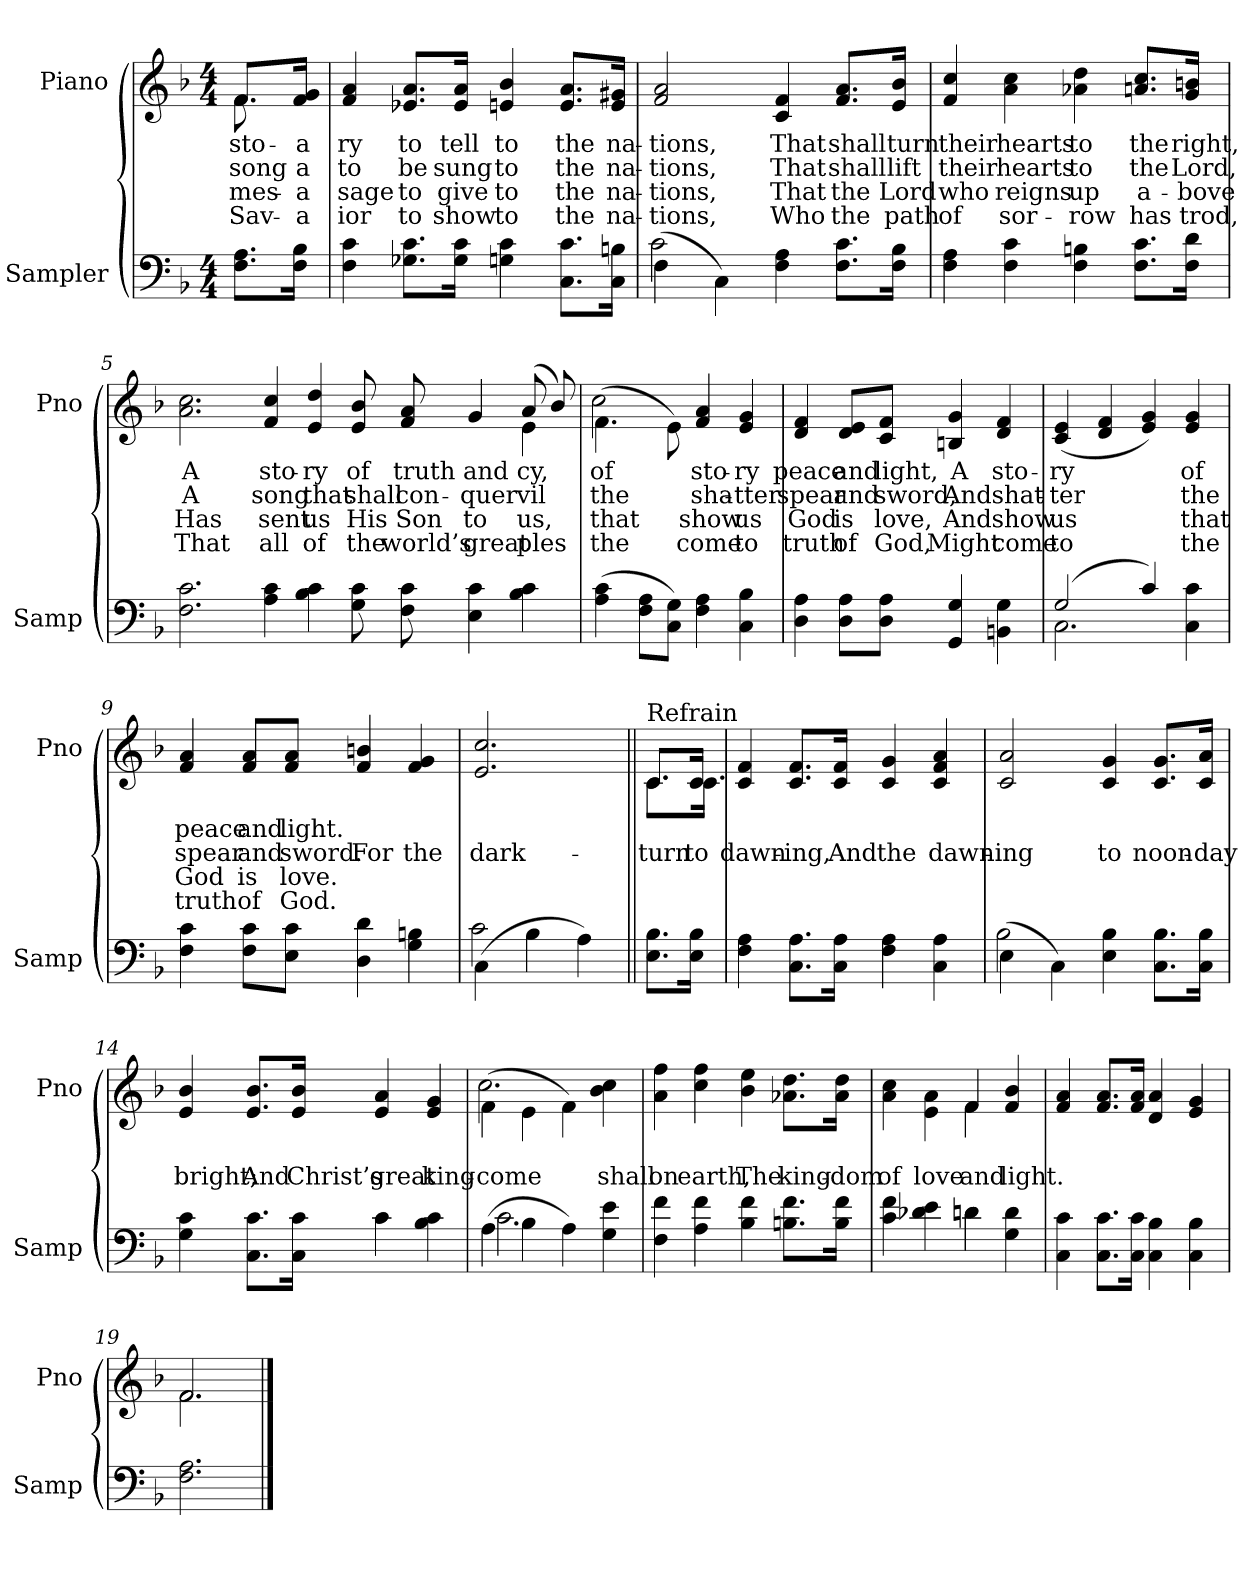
**kern	**kern	**text	**text	**text	**text
*part2	*part1	*part1	*part1	*part1	*part1
*staff2	*staff1	*staff1	*staff1	*staff1	*staff1
*I"Sampler	*I"Piano	*	*	*	*
*I'Samp	*I'Pno	*	*	*	*
*clefF4	*clefG2	*	*	*	*
*k[b-]	*k[b-]	*	*	*	*
*F:	*F:	*	*	*	*
*M4/4	*M4/4	*	*	*	*
=1	=1	=1	=1	=1	=1
*	*^	*	*	*	*
8.F\ 8.A\L	8.f/L	8.f	sto-	song	mes-	Sav-
16F\ 16B-\Jk	16f/ 16g/Jk	16ryy	a	a	a	a
*	*v	*v	*	*	*	*
=2	=2	=2	=2	=2	=2
4F\ 4c\	4f/ 4a/	-ry	to	-sage	-ior
8.G-X\ 8.c\L	8.e-X/ 8.a/L	to	be	to	to
16G-\ 16c\Jk	16e-/ 16a/Jk	tell	sung	give	show
4Gn\ 4c\	4en/ 4b-/	to	to	to	to
8.C\ 8.c\L	8.e/ 8.a/L	the	the	the	the
16C\ 16Bn\Jk	16e/ 16g#X/Jk	na-	na-	na-	na-
=3	=3	=3	=3	=3	=3
*^	*	*	*	*	*
(4F\	2c	2f/ 2a/	-tions,	-tions,	-tions,	-tions,
4C\)	.	.	.	.	.	.
4F\ 4A\	2ryy	4c/ 4f/	That	That	That	Who
8.F\ 8.c\L	.	8.f/ 8.a/L	shall	shall	the	the
16F\ 16B-\Jk	.	16e/ 16b-/Jk	turn	lift	Lord	path
*v	*v	*	*	*	*	*
=4	=4	=4	=4	=4	=4
4F\ 4A\	4f/ 4cc/	their	their	who	of
4F\ 4c\	4a\ 4cc\	hearts	hearts	reigns	sor-
4F\ 4Bn\	4a-X\ 4dd\	to	to	up	-row
8.F\ 8.c\L	8.an/ 8.cc/L	the	the	a-	has
16F\ 16d\Jk	16g/ 16bn/Jk	right,	Lord,	-bove	trod,
=5	=5	=5	=5	=5	=5
*	*^	*	*	*	*
2.F\ 2.c\	2.a\ 2.cc\	1..ryy	A	A	Has	That
4A\ 4c\	4f/ 4cc/	.	sto-	song	sent	all
4B-\ 4c\	4e/ 4dd/	.	-ry	that	us	of
8G\ 8c\	8e/ 8b-/	.	of	shall	His	the
8F\ 8c\	8f/ 8a/	.	truth	con-	Son	world’s
4E\ 4c\	4g/	.	and	-quer	to	great
4B-\ 4c\	(8a/	4e	-cy,	-vil	us,	-ples
.	8b-/)	.	.	.	.	.
=6	=6	=6	=6	=6	=6	=6
(4A\ 4c\	(4.f\	2cc	of	the	that	the
8F\ 8A\L	.	.	.	.	.	.
8C\ 8G\J)	8e\)	.	.	.	.	.
4F\ 4A\	4f/ 4a/	2ryy	sto-	sha-	show	come
4C\ 4B-\	4e/ 4g/	.	-ry	-tter	us	to
*	*v	*v	*	*	*	*
=7	=7	=7	=7	=7	=7
4D\ 4A\	4d/ 4f/	peace	spear	God	truth
8D\ 8A\L	8d/ 8e/L	and	and	is	of
8D\ 8A\J	8c/ 8f/J	light,	sword,	love,	God,
4GG/ 4G/	4Bn/ 4g/	A	And	And	Might
4BBn\ 4G\	4d/ 4f/	sto-	shat-	show	come
=8	=8	=8	=8	=8	=8
*^	*	*	*	*	*
(2G/	2.C	(4c/ 4e/	-ry	-ter	us	to
.	.	4d/ 4f/	.	.	.	.
4c/)	.	4e/ 4g/)	.	.	.	.
4C\ 4c\	4ryy	4e/ 4g/	of	the	that	the
*v	*v	*	*	*	*	*
=9	=9	=9	=9	=9	=9
4F\ 4c\	4f/ 4a/	peace	spear	God	truth
8F\ 8c\L	8f/ 8a/L	and	and	is	of
8E\ 8c\J	8f/ 8a/J	light.	sword.	love.	God.
4D\ 4d\	4f/ 4bn/	.	For	.	.
4G\ 4Bn\	4f/ 4g/	.	the	.	.
=10	=10	=10	=10	=10	=10
*^	*	*	*	*	*
(4C\	2c	2.e/ 2.cc/	.	dark-	.	.
4B-\	.	.	.	.	.	.
4A\)	4ryy	.	.	.	.	.
=11||	=11||	=11||	=11||	=11||	=11||	=11||
*	*	*^	*	*	*	*
!	!	!LO:TX:t=Refrain	!	!	!	!	!
*v	*v	*	*	*	*	*	*
8.E\ 8.B-\L	8.c/	8.c	.	turn	.	.
16E\ 16B-\Jk	16c/Jk	16.cJk	.	to	.	.
32ryy	32ryy	.	.	.	.	.
*	*v	*v	*	*	*	*
=12	=12	=12	=12	=12	=12
4F\ 4A\	4c/ 4f/	.	dawn-	.	.
8.C\ 8.A\L	8.c/ 8.f/L	.	-ing,	.	.
16C\ 16A\Jk	16c/ 16f/Jk	.	And	.	.
4F\ 4A\	4c/ 4g/	.	the	.	.
4C\ 4A\	4c/ 4f/ 4a/	.	dawn-	.	.
=13	=13	=13	=13	=13	=13
*^	*	*	*	*	*
(4E\	2B-	2c/ 2a/	.	-ing	.	.
4C\)	.	.	.	.	.	.
4E\ 4B-\	2ryy	4c/ 4g/	.	to	.	.
8.C\ 8.B-\L	.	8.c/ 8.g/L	.	noon-	.	.
16C\ 16B-\Jk	.	16c/ 16a/Jk	.	-day	.	.
=14	=14	=14	=14	=14	=14	=14
4G\ 4c\	2ryy	4e/ 4b-/	.	bright;	.	.
8.C\ 8.c\L	.	8.e/ 8.b-/L	.	And	.	.
16C\ 16c\Jk	.	16e/ 16b-/Jk	.	Christ’s	.	.
4c\	4c	4e/ 4a/	.	great	.	.
4B-\ 4c\	4ryy	4e/ 4g/	.	king-	.	.
=15	=15	=15	=15	=15	=15	=15
*	*	*^	*	*	*	*
(4A\	2.c	(4f\	2.cc	.	come	.	.
4B-\	.	4e\	.	.	.	.	.
4A\)	.	4f\)	.	.	.	.	.
4G\ 4e\	4ryy	4b- 4cc	4ryy	.	shall	.	.
*v	*v	*	*	*	*	*	*
*	*v	*v	*	*	*	*
=16	=16	=16	=16	=16	=16
4F\ 4f\	4a\ 4ff\	.	on	.	.
4A\ 4f\	4cc\ 4ff\	.	earth,	.	.
4B-\ 4f\	4b-\ 4ee\	.	The	.	.
8.Bn\ 8.f\L	8.a-X\ 8.dd\L	.	king-	.	.
16B\ 16f\Jk	16a-\ 16dd\Jk	.	-dom	.	.
=17	=17	=17	=17	=17	=17
*^	*^	*	*	*	*
4c\ 4f\	2ryy	4a\ 4cc\	2ryy	.	of	.	.
4d-X\ 4e\	.	4e\ 4a\	.	.	love	.	.
4dn\	4dn	4f/	4f	.	and	.	.
4G\ 4d\	4ryy	4f/ 4b-/	4ryy	.	light.	.	.
*v	*v	*	*	*	*	*	*
*	*v	*v	*	*	*	*
=18	=18	=18	=18	=18	=18
4C\ 4c\	4f/ 4a/	.	.	.	.
8.C\ 8.c\L	8.f/ 8.a/L	.	.	.	.
16C\ 16c\Jk	16f/ 16a/Jk	.	.	.	.
4C\ 4B-\	4d/ 4a/	.	.	.	.
4C\ 4B-\	4e/ 4g/	.	.	.	.
=19	=19	=19	=19	=19	=19
*	*^	*	*	*	*
2.F\ 2.A\	2.f/	2.f	.	.	.	.
*	*v	*v	*	*	*	*
==	==	==	==	==	==
*-	*-	*-	*-	*-	*-
